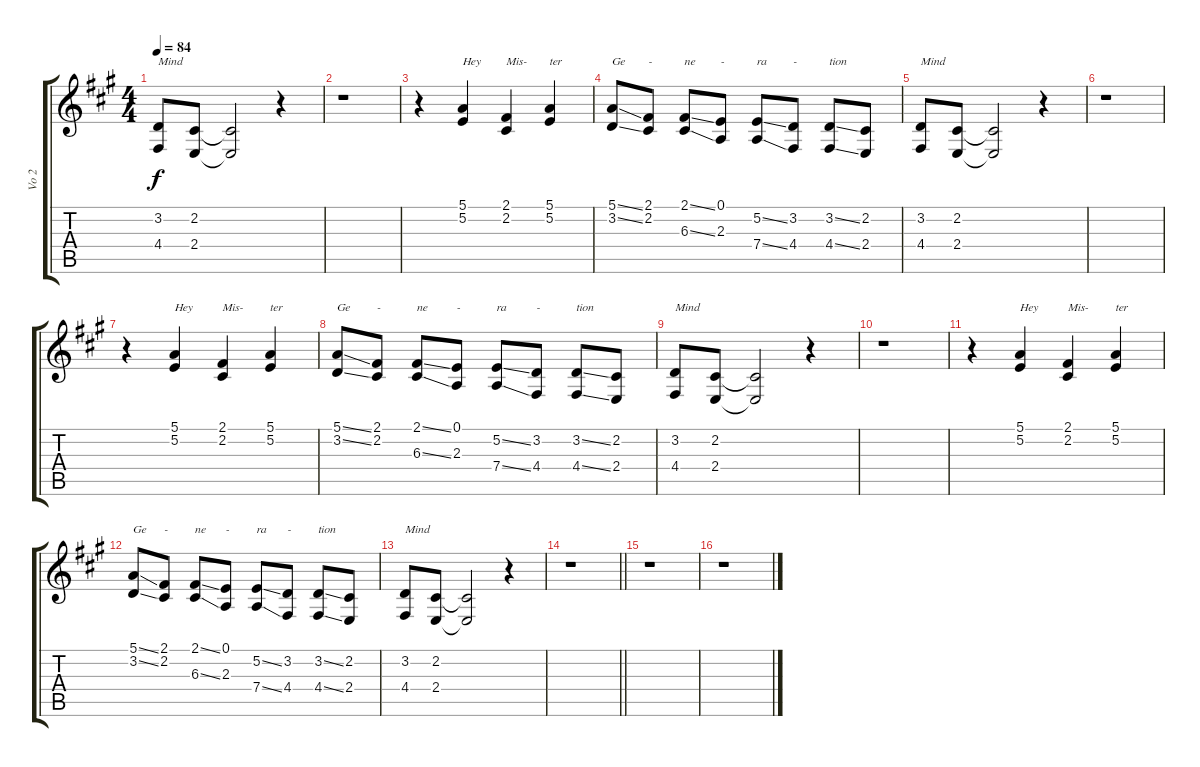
\track ("Vo 2" "Vo 2") {instrument acousticgrandpiano}
\staff {score tabs}
\tuning (E4 B3 G3 D3 A2 E2) {hide}
\ts (4 4)
\tempo 84
\clef g2
\ks a
(3.2 4.4).8{txt "Mind" dy f} (2.2 2.4).8 (2.2{t} 2.4{t}).2 r.4 |
r.1 |
r.4 (5.1 5.2).4{txt "Hey"} (2.1 2.2).4{txt "Mis-"} (5.1 5.2).4{txt "ter"} |
(5.1{ss} 3.2{ss}).8{txt "Ge"} (2.1 2.2).8{txt "-"} (2.1{ss} 6.3{ss}).8{txt "ne"} (0.1 2.3).8{txt "-"} (5.2{ss} 7.4{ss}).8{txt "ra"} (3.2 4.4).8{txt "-"} (3.2{ss} 4.4{ss}).8{txt "tion"} (2.2 2.4).8 |
(3.2 4.4).8{txt "Mind"} (2.2 2.4).8 (2.2{t} 2.4{t}).2 r.4 |
r.1 |
r.4 (5.1 5.2).4{txt "Hey"} (2.1 2.2).4{txt "Mis-"} (5.1 5.2).4{txt "ter"} |
(5.1{ss} 3.2{ss}).8{txt "Ge"} (2.1 2.2).8{txt "-"} (2.1{ss} 6.3{ss}).8{txt "ne"} (0.1 2.3).8{txt "-"} (5.2{ss} 7.4{ss}).8{txt "ra"} (3.2 4.4).8{txt "-"} (3.2{ss} 4.4{ss}).8{txt "tion"} (2.2 2.4).8 |
(3.2 4.4).8{txt "Mind"} (2.2 2.4).8 (2.2{t} 2.4{t}).2 r.4 |
r.1 |
r.4 (5.1 5.2).4{txt "Hey"} (2.1 2.2).4{txt "Mis-"} (5.1 5.2).4{txt "ter"} |
(5.1{ss} 3.2{ss}).8{txt "Ge"} (2.1 2.2).8{txt "-"} (2.1{ss} 6.3{ss}).8{txt "ne"} (0.1 2.3).8{txt "-"} (5.2{ss} 7.4{ss}).8{txt "ra"} (3.2 4.4).8{txt "-"} (3.2{ss} 4.4{ss}).8{txt "tion"} (2.2 2.4).8 |
(3.2 4.4).8{txt "Mind"} (2.2 2.4).8 (2.2{t} 2.4{t}).2 r.4 |
\barLineRight lightlight
r.1 |
r.1 |
r.1
